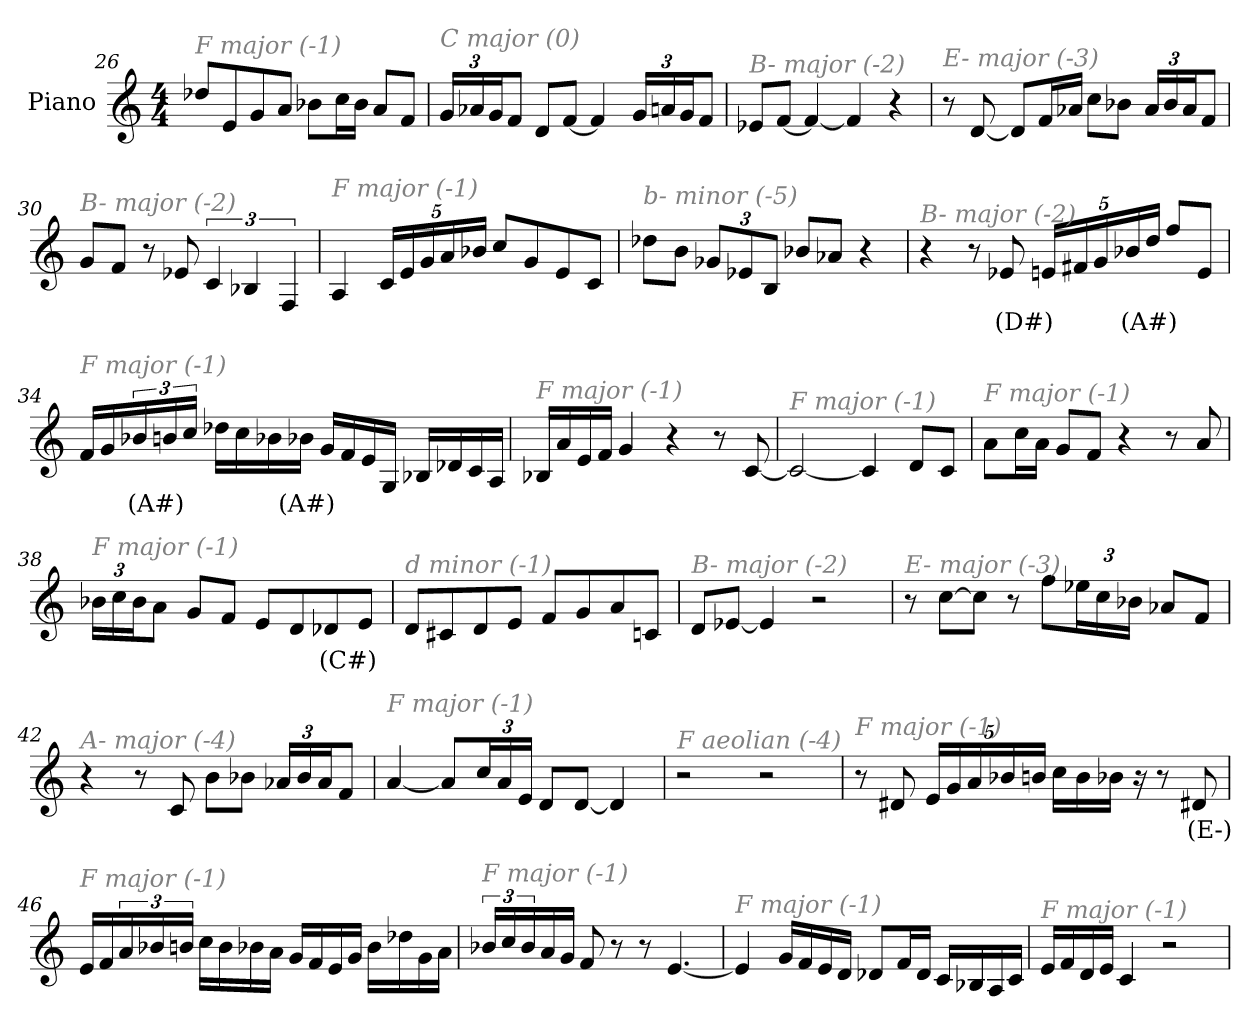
**kern	**text
*part1	*part1
*staff1	*staff1
*I"Piano	*
*I'Pno	*
*clefG2	*
*k[]	*
*M4/4	*
=26	=26
!LO:TX:i:color=#808080:t=F major (-1)	!
8dd-X/L	.
8e/	.
8g/	.
8a/J	.
8b-X\L	.
16cc\L	.
16b-\JJ	.
8a/L	.
8f/J	.
=27	=27
*Xbrackettup	*
!LO:TX:i:color=#808080:t=C major (0)	!
24g/LL	.
24a-X/	.
24g/J	.
8f/J	.
8d/L	.
[8f/J	.
4f/]	.
24g/LL	.
24an/	.
24g/J	.
8f/J	.
!!LO:LB:g=z
=28	=28
!LO:TX:i:color=#808080:t=B- major (-2)	!
8e-X/L	.
[8f/J	.
4f/_	.
4f/]	.
4r	.
=29	=29
!LO:TX:i:color=#808080:t=E- major (-3)	!
8r	.
[8d/	.
8d/L]	.
16f/L	.
16a-X/JJ	.
8cc\L	.
8b-X\J	.
24a-/LL	.
24b-/	.
24a-/J	.
8f/J	.
=30	=30
!LO:TX:i:color=#808080:t=B- major (-2)	!
8g/L	.
8f/J	.
8r	.
8e-X/	.
*brackettup	*
6c/	.
6B-X/	.
6F/	.
=31	=31
!LO:TX:i:color=#808080:t=F major (-1)	!
4A/	.
*Xbrackettup	*
20c/LL	.
20e/	.
20g/	.
20a/	.
20b-X/JJ	.
8cc/L	.
8g/	.
8e/	.
8c/J	.
!!LO:LB:g=z
=32	=32
!LO:TX:i:color=#808080:t=b- minor (-5)	!
8dd-X\L	.
8b\J	.
12g-X/L	.
12e-X/	.
12B/J	.
8b-X/L	.
8a-X/J	.
4r	.
=33	=33
!LO:TX:i:color=#808080:t=B- major (-2)	!
4r	.
8r	.
8e-Xi/	(D#)
20e/LL	.
20f#X/	.
20g/	.
20b-Xi/	(A#)
20dd/JJ	.
8ff/L	.
8e/J	.
=34	=34
!LO:TX:i:color=#808080:t=F major (-1)	!
16f/LL	.
16g/	.
*brackettup	*
24b-Xi/	(A#)
24b/	.
24cc/JJ	.
16dd-X\LL	.
16cc\	.
16b-X\	.
16b-Xi\JJ	(A#)
16g/LL	.
16f/	.
16e/	.
16G/JJ	.
16B-X/LL	.
16d-X/	.
16c/	.
16A/JJ	.
!!LO:LB:g=z
=35	=35
!LO:TX:i:color=#808080:t=F major (-1)	!
16B-X/LL	.
16a/	.
16e/	.
16f/JJ	.
4g/	.
4r	.
8r	.
[8c/	.
=36	=36
!LO:TX:i:color=#808080:t=F major (-1)	!
2c/_	.
4c/]	.
8d/L	.
8c/J	.
=37	=37
!LO:TX:i:color=#808080:t=F major (-1)	!
8a\L	.
16cc\L	.
16a\JJ	.
8g/L	.
8f/J	.
4r	.
8r	.
8a/	.
=38	=38
*Xbrackettup	*
!LO:TX:i:color=#808080:t=F major (-1)	!
24b-X\LL	.
24cc\	.
24b-\J	.
8a\J	.
8g/L	.
8f/J	.
8e/L	.
8d/	.
8d-Xi/	(C#)
8e/J	.
!!LO:PB:g=z
=39	=39
!LO:TX:i:color=#808080:t=d minor (-1)	!
8d/L	.
8c#X/	.
8d/	.
8e/J	.
8f/L	.
8g/	.
8a/	.
8cn/J	.
=40	=40
!LO:TX:i:color=#808080:t=B- major (-2)	!
8d/L	.
[8e-X/J	.
4e-/]	.
2r	.
=41	=41
!LO:TX:i:color=#808080:t=E- major (-3)	!
8r	.
[8cc\L	.
8cc\J]	.
8r	.
8ff\L	.
24ee-X\L	.
24cc\	.
24b-X\JJ	.
8a-X/L	.
8f/J	.
=42	=42
!LO:TX:i:color=#808080:t=A- major (-4)	!
4r	.
8r	.
8c/	.
8b\L	.
8b-X\J	.
24a-X/LL	.
24b-/	.
24a-/J	.
8f/J	.
!!LO:LB:g=z
=43	=43
!LO:TX:i:color=#808080:t=F major (-1)	!
[4a/	.
8a/L]	.
24cc/L	.
24a/	.
24e/JJ	.
8d/L	.
[8d/J	.
4d/]	.
=44	=44
!LO:TX:i:color=#808080:t=F aeolian (-4)	!
2r	.
2r	.
=45	=45
!LO:TX:i:color=#808080:t=F major (-1)	!
8r	.
8d#X/	.
20e/LL	.
20g/	.
20a/	.
20b-X/	.
20bn/JJ	.
16cc\LL	.
16b\	.
16b-X\JJ	.
16r	.
8r	.
8d#Xi/	(E-)
!!LO:LB:g=z
=46	=46
!LO:TX:i:color=#808080:t=F major (-1)	!
16e/LL	.
16f/	.
*brackettup	*
24a/	.
24b-X/	.
24bn/JJ	.
16cc\LL	.
16b\	.
16b-X\	.
16a\JJ	.
16g/LL	.
16f/	.
16e/	.
16g/JJ	.
16b-\LL	.
16dd-X\	.
16g\	.
16a\JJ	.
=47	=47
!LO:TX:i:color=#808080:t=F major (-1)	!
24b-X/LL	.
24cc/	.
24b-/	.
16a/	.
16g/JJ	.
8f/	.
8r	.
8r	.
[4.e/	.
=48	=48
!LO:TX:i:color=#808080:t=F major (-1)	!
4e/]	.
16g/LL	.
16f/	.
16e/	.
16d/JJ	.
8d-X/L	.
16f/L	.
16d-/JJ	.
16c/LL	.
16B-X/	.
16A/	.
16c/JJ	.
!!LO:LB:g=z
=49	=49
!LO:TX:i:color=#808080:t=F major (-1)	!
16e/LL	.
16f/	.
16d/	.
16e/JJ	.
4c/	.
2r	.
=	=
*-	*-
